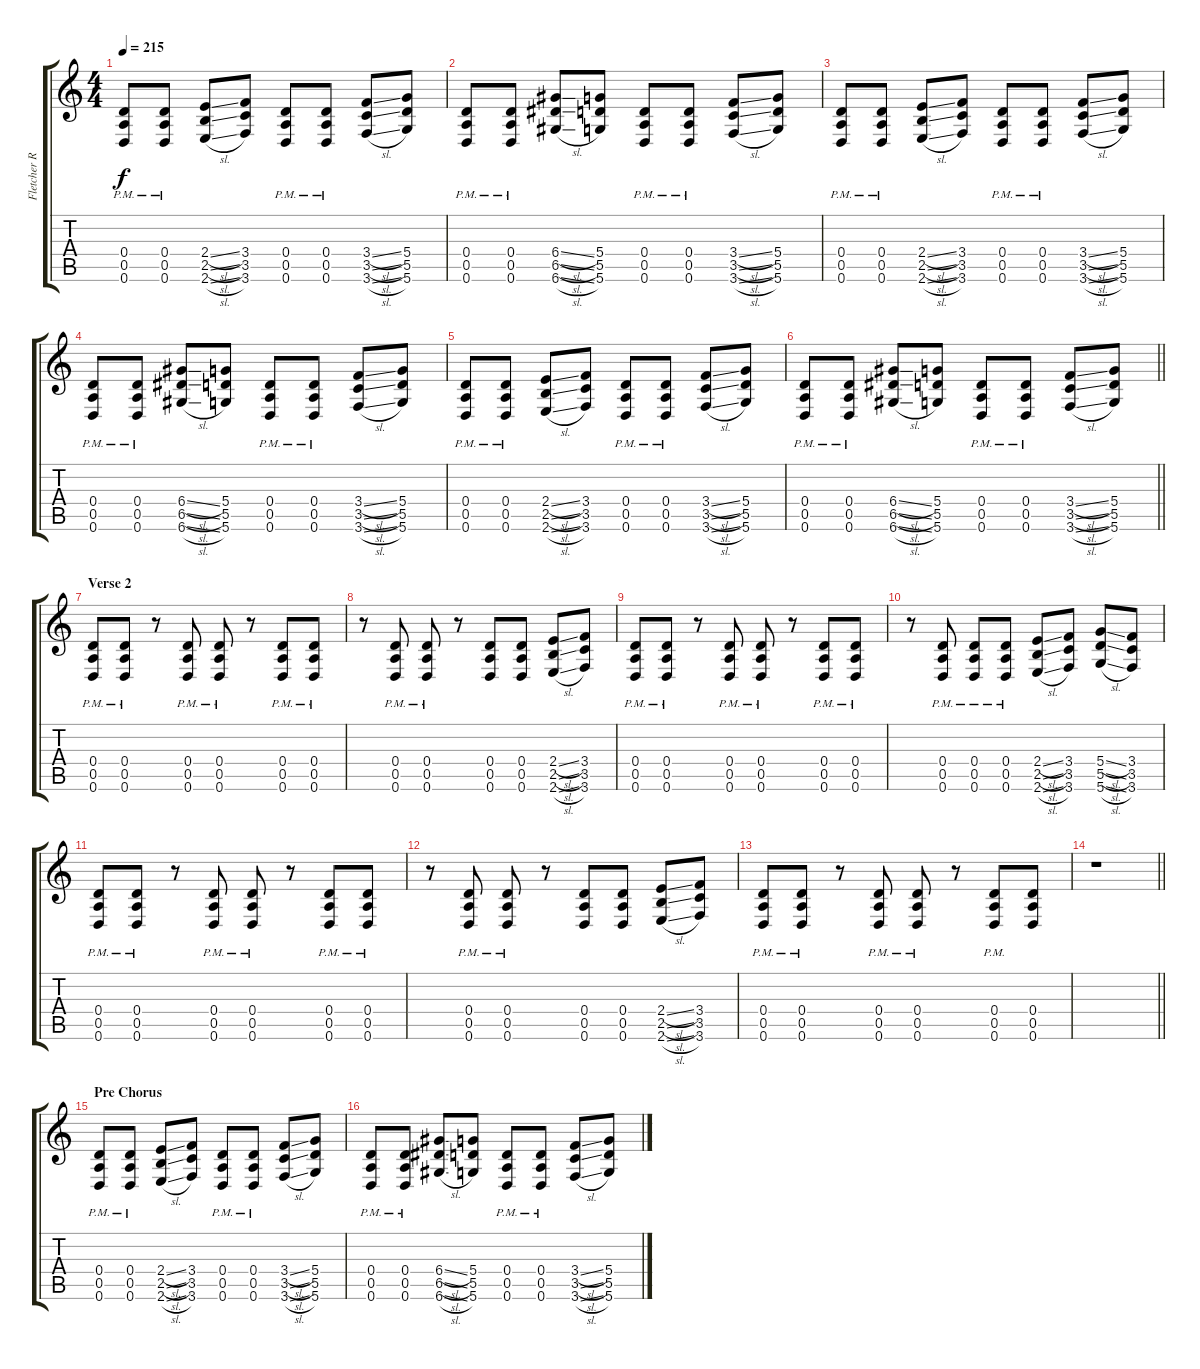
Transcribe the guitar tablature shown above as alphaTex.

\track ("Fletcher Rhytm 2" "Fletcher R") {instrument overdrivenguitar}
\staff {score tabs}
\tuning (E4 B3 G3 D3 A2 D2) {hide}
\ts (4 4)
\tempo 215
\clef g2
\ks c
(0.4{pm} 0.5{pm} 0.6{pm}).8{dy f} (0.4{pm} 0.5{pm} 0.6{pm}).8 (2.4{sl} 2.5{sl} 2.6{sl}).8 (3.4 3.5 3.6).8 (0.4{pm} 0.5{pm} 0.6{pm}).8 (0.4{pm} 0.5{pm} 0.6{pm}).8 (3.4{sl} 3.5{sl} 3.6{sl}).8 (5.4 5.5 5.6).8 |
(0.4{pm} 0.5{pm} 0.6{pm}).8 (0.4{pm} 0.5{pm} 0.6{pm}).8 (6.4{sl} 6.5{sl} 6.6{sl}).8 (5.4 5.5 5.6).8 (0.4{pm} 0.5{pm} 0.6{pm}).8 (0.4{pm} 0.5{pm} 0.6{pm}).8 (3.4{sl} 3.5{sl} 3.6{sl}).8 (5.4 5.5 5.6).8 |
(0.4{pm} 0.5{pm} 0.6{pm}).8 (0.4{pm} 0.5{pm} 0.6{pm}).8 (2.4{sl} 2.5{sl} 2.6{sl}).8 (3.4 3.5 3.6).8 (0.4{pm} 0.5{pm} 0.6{pm}).8 (0.4{pm} 0.5{pm} 0.6{pm}).8 (3.4{sl} 3.5{sl} 3.6{sl}).8 (5.4 5.5 5.6).8 |
(0.4{pm} 0.5{pm} 0.6{pm}).8 (0.4{pm} 0.5{pm} 0.6{pm}).8 (6.4{sl} 6.5{sl} 6.6{sl}).8 (5.4 5.5 5.6).8 (0.4{pm} 0.5{pm} 0.6{pm}).8 (0.4{pm} 0.5{pm} 0.6{pm}).8 (3.4{sl} 3.5{sl} 3.6{sl}).8 (5.4 5.5 5.6).8 |
(0.4{pm} 0.5{pm} 0.6{pm}).8 (0.4{pm} 0.5{pm} 0.6{pm}).8 (2.4{sl} 2.5{sl} 2.6{sl}).8 (3.4 3.5 3.6).8 (0.4{pm} 0.5{pm} 0.6{pm}).8 (0.4{pm} 0.5{pm} 0.6{pm}).8 (3.4{sl} 3.5{sl} 3.6{sl}).8 (5.4 5.5 5.6).8 |
\barLineRight lightlight
(0.4{pm} 0.5{pm} 0.6{pm}).8 (0.4{pm} 0.5{pm} 0.6{pm}).8 (6.4{sl} 6.5{sl} 6.6{sl}).8 (5.4 5.5 5.6).8 (0.4{pm} 0.5{pm} 0.6{pm}).8 (0.4{pm} 0.5{pm} 0.6{pm}).8 (3.4{sl} 3.5{sl} 3.6{sl}).8 (5.4 5.5 5.6).8 |
\section ("" "Verse 2")
(0.4{pm} 0.5{pm} 0.6{pm}).8 (0.4{pm} 0.5{pm} 0.6{pm}).8 r.8 (0.4{pm} 0.5{pm} 0.6{pm}).8 (0.4{pm} 0.5{pm} 0.6{pm}).8 r.8 (0.4{pm} 0.5{pm} 0.6{pm}).8 (0.4{pm} 0.5{pm} 0.6{pm}).8 |
r.8 (0.4{pm} 0.5{pm} 0.6{pm}).8 (0.4{pm} 0.5{pm} 0.6{pm}).8 r.8 (0.4 0.5 0.6).8 (0.4 0.5 0.6).8 (2.4{sl} 2.5{sl} 2.6{sl}).8 (3.4 3.5 3.6).8 |
(0.4{pm} 0.5{pm} 0.6{pm}).8 (0.4{pm} 0.5{pm} 0.6{pm}).8 r.8 (0.4{pm} 0.5{pm} 0.6{pm}).8 (0.4{pm} 0.5{pm} 0.6{pm}).8 r.8 (0.4{pm} 0.5{pm} 0.6{pm}).8 (0.4{pm} 0.5{pm} 0.6{pm}).8 |
r.8 (0.4{pm} 0.5{pm} 0.6{pm}).8 (0.4{pm} 0.5{pm} 0.6{pm}).8 (0.4{pm} 0.5{pm} 0.6{pm}).8 (2.4{sl} 2.5{sl} 2.6{sl}).8 (3.4 3.5 3.6).8 (5.4{sl} 5.5{sl} 5.6{sl}).8 (3.4 3.5 3.6).8 |
(0.4{pm} 0.5{pm} 0.6{pm}).8 (0.4{pm} 0.5{pm} 0.6{pm}).8 r.8 (0.4{pm} 0.5{pm} 0.6{pm}).8 (0.4{pm} 0.5{pm} 0.6{pm}).8 r.8 (0.4{pm} 0.5{pm} 0.6{pm}).8 (0.4{pm} 0.5{pm} 0.6{pm}).8 |
r.8 (0.4{pm} 0.5{pm} 0.6{pm}).8 (0.4{pm} 0.5{pm} 0.6{pm}).8 r.8 (0.4 0.5 0.6).8 (0.4 0.5 0.6).8 (2.4{sl} 2.5{sl} 2.6{sl}).8 (3.4 3.5 3.6).8 |
(0.4{pm} 0.5{pm} 0.6{pm}).8 (0.4{pm} 0.5{pm} 0.6{pm}).8 r.8 (0.4{pm} 0.5{pm} 0.6{pm}).8 (0.4{pm} 0.5{pm} 0.6{pm}).8 r.8 (0.4{pm} 0.5{pm} 0.6{pm}).8 (0.4 0.5 0.6).8 |
\barLineRight lightlight
r.1 |
\section ("" "Pre Chorus")
(0.4{pm} 0.5{pm} 0.6{pm}).8 (0.4{pm} 0.5{pm} 0.6{pm}).8 (2.4{sl} 2.5{sl} 2.6{sl}).8 (3.4 3.5 3.6).8 (0.4{pm} 0.5{pm} 0.6{pm}).8 (0.4{pm} 0.5{pm} 0.6{pm}).8 (3.4{sl} 3.5{sl} 3.6{sl}).8 (5.4 5.5 5.6).8 |
(0.4{pm} 0.5{pm} 0.6{pm}).8 (0.4{pm} 0.5{pm} 0.6{pm}).8 (6.4{sl} 6.5{sl} 6.6{sl}).8 (5.4 5.5 5.6).8 (0.4{pm} 0.5{pm} 0.6{pm}).8 (0.4{pm} 0.5{pm} 0.6{pm}).8 (3.4{sl} 3.5{sl} 3.6{sl}).8 (5.4 5.5 5.6).8
